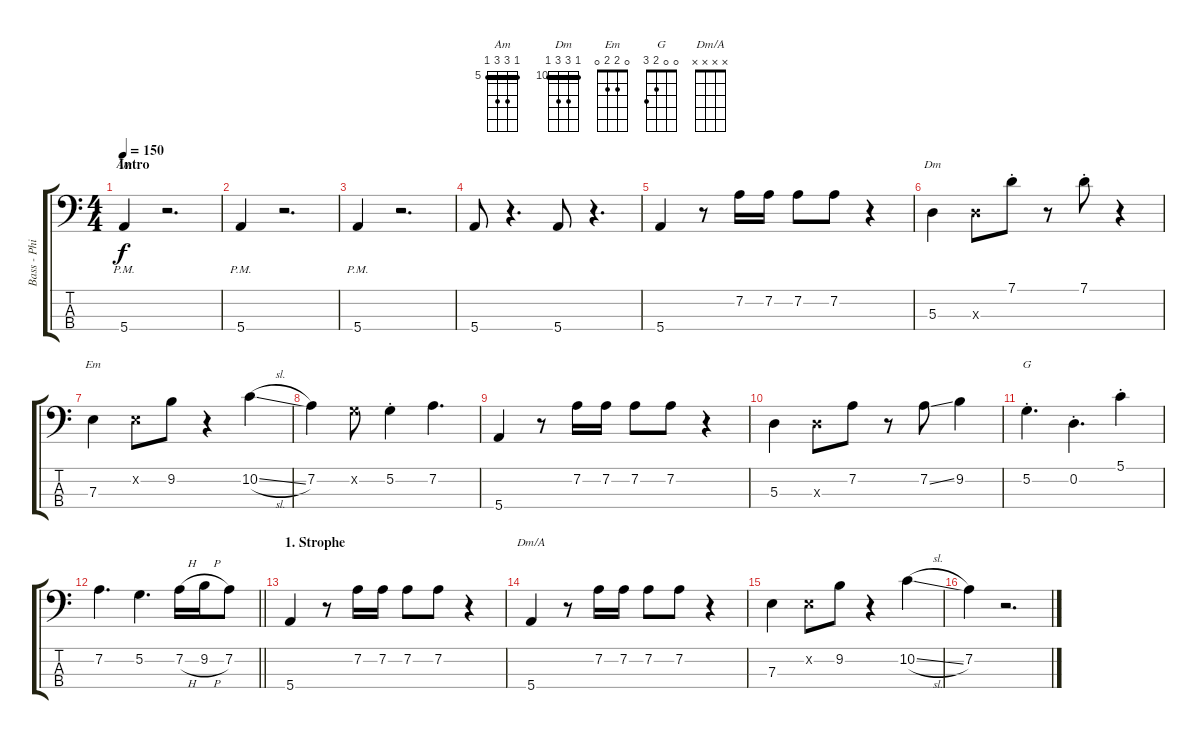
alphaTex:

\track ("Bass - Philip Miller" "Bass - Phi") {instrument electricbassfinger}
\staff {score tabs}
\tuning (G2 D2 A1 E1) {hide}
\chord ("Am" 5 7 7 5) {firstfret 5 barre 5}
\chord ("Dm" 10 12 12 10) {firstfret 10 barre 10}
\chord ("Em" 0 2 2 0)
\chord ("G" 0 0 2 3)
\chord ("Dm/A" x x x x)
\ts (4 4)
\section ("" "Intro")
\tempo 150
\clef f4
\ks c
5.4{pm}.4{ch "Am" dy f instrument electricbassfinger} r.2{d} |
5.4{pm}.4 r.2{d} |
5.4{pm}.4 r.2{d} |
5.4.8 r.4{d} 5.4.8 r.4{d} |
5.4.4 r.8 7.2.16 7.2.16 7.2.8 7.2.8 r.4 |
5.3.4{ch "Dm"} 5.3{x}.8 7.1{st}.8 r.8 7.1{st}.8 r.4 |
7.3.4{ch "Em"} 2.2{x}.8 9.2.8 r.4 10.2{sl}.4 |
7.2.4 5.2{x}.8 5.2{st}.4 7.2.4{d} |
5.4.4 r.8 7.2.16 7.2.16 7.2.8 7.2.8 r.4 |
5.3.4 5.3{x}.8 7.2.8 r.8 7.2{ss}.8 9.2.4 |
5.2{st}.4{d ch "G"} 0.2{st}.4{d} 5.1{st}.4 |
\barLineRight lightlight
7.2.4{d} 5.2.4{d} 7.2{h}.16 9.2{h}.16 7.2.8 |
\section ("" "1. Strophe")
5.4.4 r.8 7.2.16 7.2.16 7.2.8 7.2.8 r.4 |
5.4.4{ch "Dm/A"} r.8 7.2.16 7.2.16 7.2.8 7.2.8 r.4 |
7.3.4 2.2{x}.8 9.2.8 r.4 10.2{sl}.4 |
7.2.4 r.2{d}
